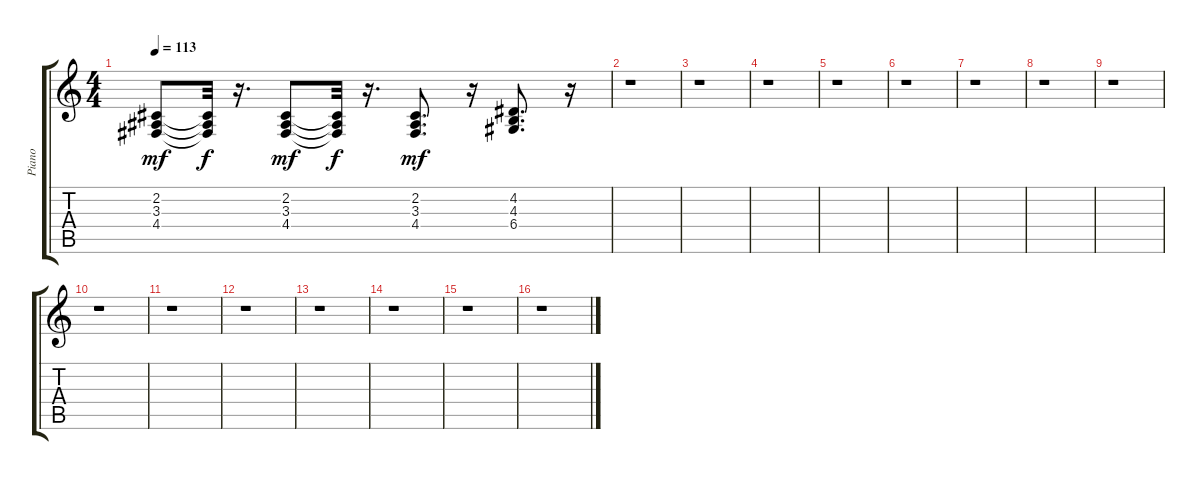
\track ("Piano" "Piano") {instrument electricpiano2}
\staff {score tabs}
\tuning (E4 B3 G3 D3 A2 E2) {hide}
\ts (4 4)
\tempo 113
\clef g2
\ks c
(2.2 3.3 4.4).8{dy mf} (2.2{t} 3.3{t} 4.4{t}).32{dy f} r.16{d} (2.2 3.3 4.4).8{dy mf} (2.2{t} 3.3{t} 4.4{t}).32{dy f} r.16{d} (2.2 3.3 4.4).8{d dy mf} r.16 (4.2 4.3 6.4).8{d} r.16 |
r.1 |
r.1 |
r.1 |
r.1 |
r.1 |
r.1 |
r.1 |
r.1 |
r.1 |
r.1 |
r.1 |
r.1 |
r.1 |
r.1 |
r.1
